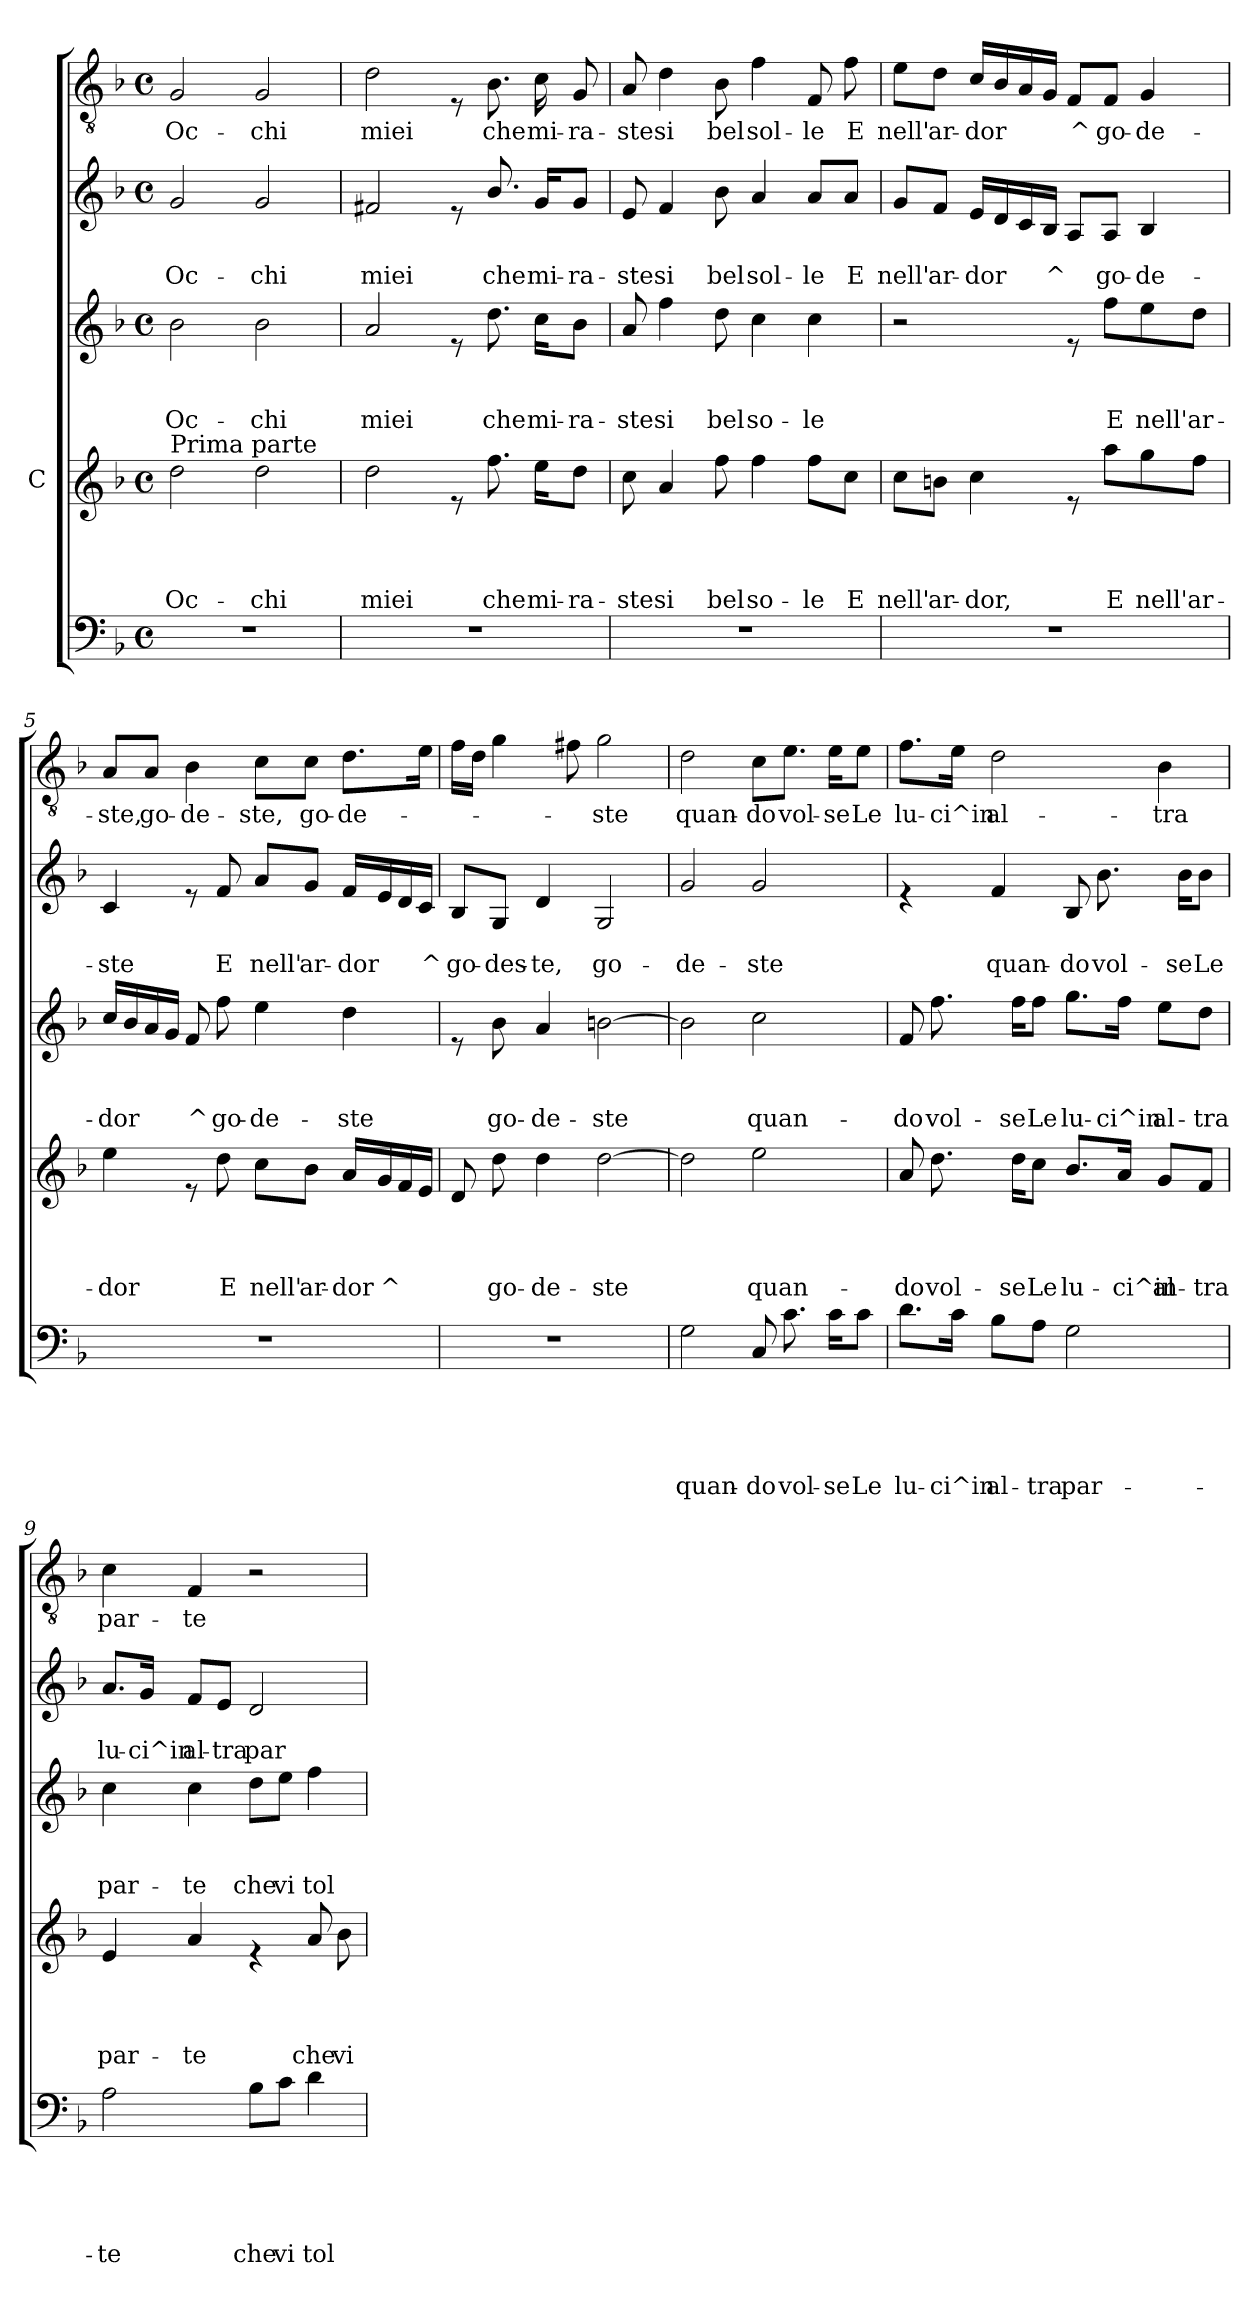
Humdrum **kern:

**kern	**text	**text	**text	**text	**text	**kern	**text	**text	**text	**text	**kern	**text	**text	**text	**kern	**text	**text	**kern	**text
*part5	*part5	*part5	*part5	*part5	*part5	*part4	*part4	*part4	*part4	*part4	*part3	*part3	*part3	*part3	*part2	*part2	*part2	*part1	*part1
*staff5	*staff5	*staff5	*staff5	*staff5	*staff5	*staff4	*staff4	*staff4	*staff4	*staff4	*staff3	*staff3	*staff3	*staff3	*staff2	*staff2	*staff2	*staff1	*staff1
*	*	*	*	*	*	*I"C	*	*	*	*	*	*	*	*	*	*	*	*	*
*clefF4	*	*	*	*	*	*clefG2	*	*	*	*	*clefG2	*	*	*	*clefG2	*	*	*clefGv2	*
*k[b-]	*	*	*	*	*	*k[b-]	*	*	*	*	*k[b-]	*	*	*	*k[b-]	*	*	*k[b-]	*
*F:	*	*	*	*	*	*F:	*	*	*	*	*F:	*	*	*	*F:	*	*	*F:	*
*M4/4	*	*	*	*	*	*M4/4	*	*	*	*	*M4/4	*	*	*	*M4/4	*	*	*M4/4	*
*met(c)	*	*	*	*	*	*met(c)	*	*	*	*	*met(c)	*	*	*	*met(c)	*	*	*met(c)	*
=1	=1	=1	=1	=1	=1	=1	=1	=1	=1	=1	=1	=1	=1	=1	=1	=1	=1	=1	=1
!	!	!	!	!	!	!LO:TX:a:t=Prima parte	!	!	!	!	!	!	!	!	!	!	!	!	!
!	!	!	!	!	!	!	!	!	!	!LO:LY:b	!	!	!	!LO:LY:b	!	!	!LO:LY:b	!	!LO:LY:b
1r	.	.	.	.	.	2dd\	.	.	.	Oc-	2b-\	.	.	Oc-	2g/	.	Oc-	2G/	Oc-
!	!	!	!	!	!	!	!	!	!	!LO:LY:b	!	!	!	!LO:LY:b	!	!	!LO:LY:b	!	!LO:LY:b
.	.	.	.	.	.	2dd\	.	.	.	-chi	2b-\	.	.	-chi	2g/	.	-chi	2G/	-chi
=2	=2	=2	=2	=2	=2	=2	=2	=2	=2	=2	=2	=2	=2	=2	=2	=2	=2	=2	=2
!	!	!	!	!	!	!	!	!	!	!LO:LY:b	!	!	!	!LO:LY:b	!	!	!LO:LY:b	!	!LO:LY:b
1r	.	.	.	.	.	2dd\	.	.	.	miei	2a/	.	.	miei	2f#X/	.	miei	2d\	miei
.	.	.	.	.	.	8re	.	.	.	.	8re	.	.	.	8re	.	.	8rE	.
!	!	!	!	!	!	!	!	!	!	!LO:LY:b	!	!	!	!LO:LY:b	!	!	!LO:LY:b	!	!LO:LY:b
.	.	.	.	.	.	8.ff\	.	.	.	che	8.dd\	.	.	che	8.b-/	.	che	8.B-\	che
!	!	!	!	!	!	!	!	!	!	!LO:LY:b	!	!	!	!LO:LY:b	!	!	!LO:LY:b	!	!LO:LY:b
.	.	.	.	.	.	16ee\KL	.	.	.	mi-	16cc\KL	.	.	mi-	16g/KL	.	mi-	16c\	mi-
!	!	!	!	!	!	!	!	!	!	!LO:LY:b	!	!	!	!LO:LY:b	!	!	!LO:LY:b	!	!LO:LY:b
.	.	.	.	.	.	8dd\J	.	.	.	-ra-	8b-\J	.	.	-ra-	8g/J	.	-ra-	8G/	-ra-
=3	=3	=3	=3	=3	=3	=3	=3	=3	=3	=3	=3	=3	=3	=3	=3	=3	=3	=3	=3
!	!	!	!	!	!	!	!	!	!	!LO:LY:b	!	!	!	!LO:LY:b	!	!	!LO:LY:b	!	!LO:LY:b
1r	.	.	.	.	.	8cc\	.	.	.	-ste	8a/	.	.	-ste	8e/	.	-ste	8A/	-ste
!	!	!	!	!	!	!	!	!	!	!LO:LY:b	!	!	!	!LO:LY:b	!	!	!LO:LY:b	!	!LO:LY:b
.	.	.	.	.	.	4a/	.	.	.	si	4ff\	.	.	si	4f/	.	si	4d\	si
!	!	!	!	!	!	!	!	!	!	!LO:LY:b	!	!	!	!LO:LY:b	!	!	!LO:LY:b	!	!LO:LY:b
.	.	.	.	.	.	8ff\	.	.	.	bel	8dd\	.	.	bel	8b-\	.	bel	8B-\	bel
!	!	!	!	!	!	!	!	!	!	!LO:LY:b	!	!	!	!LO:LY:b	!	!	!LO:LY:b	!	!LO:LY:b
.	.	.	.	.	.	4ff\	.	.	.	so-	4cc\	.	.	so-	4a/	.	sol-	4f\	sol-
!	!	!	!	!	!	!	!	!	!	!LO:LY:b	!	!	!	!LO:LY:b	!	!	!LO:LY:b	!	!LO:LY:b
.	.	.	.	.	.	8ff\L	.	.	.	-le	4cc\	.	.	-le	8a/L	.	-le	8F/	-le
!	!	!	!	!	!	!	!	!	!	!LO:LY:b	!	!	!	!	!	!	!LO:LY:b	!	!LO:LY:b
.	.	.	.	.	.	8cc\J	.	.	.	E	.	.	.	.	8a/J	.	E	8f\	E
!!LO:LB:g=z
=4	=4	=4	=4	=4	=4	=4	=4	=4	=4	=4	=4	=4	=4	=4	=4	=4	=4	=4	=4
!	!	!	!	!	!	!	!	!	!	!LO:LY:b	!	!	!	!	!	!	!LO:LY:b	!	!LO:LY:b
1r	.	.	.	.	.	8cc\L	.	.	.	nell'	2r	.	.	.	8g/L	.	nell'	8e\L	nell'
!	!	!	!	!	!	!	!	!	!	!LO:LY:b	!	!	!	!	!	!	!LO:LY:b	!	!LO:LY:b
.	.	.	.	.	.	8bn\J	.	.	.	ar-	.	.	.	.	8f/J	.	ar-	8d\J	ar-
!	!	!	!	!	!	!	!	!	!	!LO:LY:b	!	!	!	!	!	!	!LO:LY:b	!	!LO:LY:b
.	.	.	.	.	.	4cc\	.	.	.	-dor,	.	.	.	.	16e/LL	.	-dor	16c/LL	-dor
.	.	.	.	.	.	.	.	.	.	.	.	.	.	.	16d/	.	.	16B-/	.
.	.	.	.	.	.	.	.	.	.	.	.	.	.	.	16c/	.	.	16A/	.
!	!	!	!	!	!	!	!	!	!	!	!	!	!	!	!	!	!LO:LY:b	!	!
.	.	.	.	.	.	.	.	.	.	.	.	.	.	.	16B-/JJ	.	^	16G/JJ	.
!	!	!	!	!	!	!	!	!	!	!	!	!	!	!	!	!	!	!	!LO:LY:b
.	.	.	.	.	.	8re	.	.	.	.	8re	.	.	.	8A/L	.	.	8F/L	^
!	!	!	!	!	!	!	!	!	!	!LO:LY:b	!	!	!	!LO:LY:b	!	!	!LO:LY:b	!	!LO:LY:b
.	.	.	.	.	.	8aa\L	.	.	.	E	8ff\L	.	.	E	8A/J	.	go-	8F/J	go-
!	!	!	!	!	!	!	!	!	!	!LO:LY:b	!	!	!	!LO:LY:b	!	!	!LO:LY:b	!	!LO:LY:b
.	.	.	.	.	.	8gg\	.	.	.	nell'	8ee\	.	.	nell'	4B-/	.	-de-	4G/	-de-
!	!	!	!	!	!	!	!	!	!	!LO:LY:b	!	!	!	!LO:LY:b	!	!	!	!	!
.	.	.	.	.	.	8ff\J	.	.	.	ar-	8dd\J	.	.	ar-	.	.	.	.	.
=5	=5	=5	=5	=5	=5	=5	=5	=5	=5	=5	=5	=5	=5	=5	=5	=5	=5	=5	=5
!	!	!	!	!	!	!	!	!	!	!LO:LY:b	!	!	!	!LO:LY:b	!	!	!LO:LY:b	!	!LO:LY:b
1r	.	.	.	.	.	4ee\	.	.	.	-dor	16cc/LL	.	.	-dor	4c/	.	-ste	8A/L	-ste,
.	.	.	.	.	.	.	.	.	.	.	16b-/	.	.	.	.	.	.	.	.
!	!	!	!	!	!	!	!	!	!	!	!	!	!	!	!	!	!	!	!LO:LY:b
.	.	.	.	.	.	.	.	.	.	.	16a/	.	.	.	.	.	.	8A/J	go-
.	.	.	.	.	.	.	.	.	.	.	16g/JJ	.	.	.	.	.	.	.	.
!	!	!	!	!	!	!	!	!	!	!	!	!	!	!LO:LY:b	!	!	!	!	!LO:LY:b
.	.	.	.	.	.	8re	.	.	.	.	8f/	.	.	^	8re	.	.	4B-\	-de-
!	!	!	!	!	!	!	!	!	!	!LO:LY:b	!	!	!	!LO:LY:b	!	!	!LO:LY:b	!	!
.	.	.	.	.	.	8dd\	.	.	.	E	8ff\	.	.	go-	8f/	.	E	.	.
!	!	!	!	!	!	!	!	!	!	!LO:LY:b	!	!	!	!LO:LY:b	!	!	!LO:LY:b	!	!LO:LY:b
.	.	.	.	.	.	8cc\L	.	.	.	nell'	4ee\	.	.	-de-	8a/L	.	nell'	8c\L	-ste,
!	!	!	!	!	!	!	!	!	!	!LO:LY:b	!	!	!	!	!	!	!LO:LY:b	!	!LO:LY:b
.	.	.	.	.	.	8b-\J	.	.	.	ar-	.	.	.	.	8g/J	.	ar-	8c\J	go-
!	!	!	!	!	!	!	!	!	!	!LO:LY:b	!	!	!	!LO:LY:b	!	!	!LO:LY:b	!	!LO:LY:b
.	.	.	.	.	.	16a/LL	.	.	.	-dor	4dd\	.	.	-ste	16f/LL	.	-dor	8.d\L	-de-
!	!	!	!	!	!	!	!	!	!	!LO:LY:b	!	!	!	!	!	!	!	!	!
.	.	.	.	.	.	16g/	.	.	.	^	.	.	.	.	16e/	.	.	.	.
.	.	.	.	.	.	16f/	.	.	.	.	.	.	.	.	16d/	.	.	.	.
!	!	!	!	!	!	!	!	!	!	!	!	!	!	!	!	!	!LO:LY:b	!	!
.	.	.	.	.	.	16e/JJ	.	.	.	.	.	.	.	.	16c/JJ	.	^	16e\Jk	.
=6	=6	=6	=6	=6	=6	=6	=6	=6	=6	=6	=6	=6	=6	=6	=6	=6	=6	=6	=6
!	!	!	!	!	!	!	!	!	!	!	!	!	!	!	!	!	!LO:LY:b	!	!
1r	.	.	.	.	.	8d/	.	.	.	.	8re	.	.	.	8B-/L	.	go-	16f\LL	.
.	.	.	.	.	.	.	.	.	.	.	.	.	.	.	.	.	.	16d\JJ	.
!	!	!	!	!	!	!	!	!	!	!LO:LY:b	!	!	!	!LO:LY:b	!	!	!LO:LY:b	!	!
.	.	.	.	.	.	8dd\	.	.	.	go-	8b-\	.	.	go-	8G/J	.	-des-	4g\	.
!	!	!	!	!	!	!	!	!	!	!LO:LY:b	!	!	!	!LO:LY:b	!	!	!LO:LY:b	!	!
.	.	.	.	.	.	4dd\	.	.	.	-de-	4a/	.	.	-de-	4d/	.	-te,	.	.
.	.	.	.	.	.	.	.	.	.	.	.	.	.	.	.	.	.	8f#X\	.
!	!	!	!	!	!	!	!	!	!	!LO:LY:b	!	!	!	!LO:LY:b	!	!	!LO:LY:b	!	!LO:LY:b
.	.	.	.	.	.	[>2dd\	.	.	.	-ste	[>2bn\	.	.	-ste	2G/	.	go-	2g\	-ste
!!LO:LB:g=z
=7	=7	=7	=7	=7	=7	=7	=7	=7	=7	=7	=7	=7	=7	=7	=7	=7	=7	=7	=7
!	!	!	!	!	!LO:LY:b	!	!	!	!	!	!	!	!	!	!	!	!LO:LY:b	!	!LO:LY:b
2G\	.	.	.	.	quan-	2dd\]	.	.	.	.	2b\]	.	.	.	2g/	.	-de-	2d\	quan-
!	!	!	!	!	!LO:LY:b	!	!	!	!	!LO:LY:b	!	!	!	!LO:LY:b	!	!	!LO:LY:b	!	!LO:LY:b
8C/	.	.	.	.	-do	2ee\	.	.	.	quan-	2cc\	.	.	quan-	2g/	.	-ste	8c\L	-do
!	!	!	!	!	!LO:LY:b	!	!	!	!	!	!	!	!	!	!	!	!	!	!LO:LY:b
8.c\	.	.	.	.	vol-	.	.	.	.	.	.	.	.	.	.	.	.	8.e\J	vol-
!	!	!	!	!	!LO:LY:b	!	!	!	!	!	!	!	!	!	!	!	!	!	!LO:LY:b
16c\KL	.	.	.	.	-se	.	.	.	.	.	.	.	.	.	.	.	.	16e\KL	-se
!	!	!	!	!	!LO:LY:b	!	!	!	!	!	!	!	!	!	!	!	!	!	!LO:LY:b
8c\J	.	.	.	.	Le	.	.	.	.	.	.	.	.	.	.	.	.	8e\J	Le
=8	=8	=8	=8	=8	=8	=8	=8	=8	=8	=8	=8	=8	=8	=8	=8	=8	=8	=8	=8
!	!	!	!	!	!LO:LY:b	!	!	!	!	!LO:LY:b	!	!	!	!LO:LY:b	!	!	!	!	!LO:LY:b
*	*	*	*	*	*	*^	*	*	*	*	*	*	*	*	*	*	*	*	*
8.d\L	.	.	.	.	lu-	8a/	8ryy	.	.	.	-do	8f/	.	.	-do	4re	.	.	8.f\L	lu-
!	!	!	!	!	!	!	!	!	!	!	!LO:LY:b	!	!	!	!LO:LY:b	!	!	!	!	!
.	.	.	.	.	.	4.ryy	8.dd\	.	.	.	vol-	8.ff\	.	.	vol-	.	.	.	.	.
!	!	!	!	!	!LO:LY:b	!	!	!	!	!	!	!	!	!	!	!	!	!	!	!LO:LY:b
16c\Jk	.	.	.	.	-ci^in	.	.	.	.	.	.	.	.	.	.	.	.	.	16e\Jk	-ci^in
!	!	!	!	!	!LO:LY:b	!	!	!	!	!	!	!	!	!	!	!	!	!LO:LY:b	!	!LO:LY:b
8B-\L	.	.	.	.	al-	.	.	.	.	.	.	.	.	.	.	4f/	.	quan-	2d\	al-
!	!	!	!	!	!	!	!	!	!	!	!LO:LY:b	!	!	!	!LO:LY:b	!	!	!	!	!
.	.	.	.	.	.	.	16dd\KL	.	.	.	-se	16ff\KL	.	.	-se	.	.	.	.	.
!	!	!	!	!	!LO:LY:b	!	!	!	!	!	!LO:LY:b	!	!	!	!LO:LY:b	!	!	!	!	!
8A\J	.	.	.	.	-tra	.	8cc\J	.	.	.	Le	8ff\J	.	.	Le	.	.	.	.	.
!	!	!	!	!	!LO:LY:b	!	!	!	!	!	!LO:LY:b	!	!	!	!LO:LY:b	!	!	!LO:LY:b	!	!
2G\	.	.	.	.	par-	8.b-/L	4ryy	.	.	.	lu-	8.gg\L	.	.	lu-	8B-/	.	-do	.	.
!	!	!	!	!	!	!	!	!	!	!	!	!	!	!	!	!	!	!LO:LY:b	!	!
.	.	.	.	.	.	.	.	.	.	.	.	.	.	.	.	8.b-\	.	vol-	.	.
!	!	!	!	!	!	!	!	!	!	!	!LO:LY:b	!	!	!	!LO:LY:b	!	!	!	!	!
.	.	.	.	.	.	16a/Jk	.	.	.	.	-ci^in	16ff\Jk	.	.	-ci^in	.	.	.	.	.
!	!	!	!	!	!	!	!	!	!	!	!LO:LY:b	!	!	!	!LO:LY:b	!	!	!	!	!LO:LY:b
.	.	.	.	.	.	4ryy	8g/L	.	.	.	al-	8ee\L	.	.	al-	.	.	.	4B-\	-tra
!	!	!	!	!	!	!	!	!	!	!	!	!	!	!	!	!	!	!LO:LY:b	!	!
.	.	.	.	.	.	.	.	.	.	.	.	.	.	.	.	16b-\KL	.	-se	.	.
!	!	!	!	!	!	!	!	!	!	!	!LO:LY:b	!	!	!	!LO:LY:b	!	!	!LO:LY:b	!	!
.	.	.	.	.	.	.	8f/J	.	.	.	-tra	8dd\J	.	.	-tra	8b-\J	.	Le	.	.
=9	=9	=9	=9	=9	=9	=9	=9	=9	=9	=9	=9	=9	=9	=9	=9	=9	=9	=9	=9	=9
!	!	!	!	!	!LO:LY:b	!	!	!	!	!	!LO:LY:b	!	!	!	!LO:LY:b	!	!	!LO:LY:b	!	!LO:LY:b
*	*	*	*	*	*	*v	*v	*	*	*	*	*	*	*	*	*	*	*	*	*
2A\	.	.	.	.	-te	4e/	.	.	.	par-	4cc\	.	.	par-	8.a/L	.	lu-	4c\	par-
!	!	!	!	!	!	!	!	!	!	!	!	!	!	!	!	!	!LO:LY:b	!	!
.	.	.	.	.	.	.	.	.	.	.	.	.	.	.	16g/Jk	.	-ci^in	.	.
!	!	!	!	!	!	!	!	!	!	!LO:LY:b	!	!	!	!LO:LY:b	!	!	!LO:LY:b	!	!LO:LY:b
.	.	.	.	.	.	4a/	.	.	.	-te	4cc\	.	.	-te	8f/L	.	al-	4F/	-te
!	!	!	!	!	!	!	!	!	!	!	!	!	!	!	!	!	!LO:LY:b	!	!
.	.	.	.	.	.	.	.	.	.	.	.	.	.	.	8e/J	.	-tra	.	.
!	!	!	!	!	!LO:LY:b	!	!	!	!	!	!	!	!	!LO:LY:b	!	!	!LO:LY:b	!	!
8B-\L	.	.	.	.	che	4re	.	.	.	.	8dd\L	.	.	che	2d/	.	par-	2r	.
!	!	!	!	!	!LO:LY:b	!	!	!	!	!	!	!	!	!LO:LY:b	!	!	!	!	!
8c\J	.	.	.	.	vi	.	.	.	.	.	8ee\J	.	.	vi	.	.	.	.	.
!	!	!	!	!	!LO:LY:b	!	!	!	!	!LO:LY:b	!	!	!	!LO:LY:b	!	!	!	!	!
4d\	.	.	.	.	tol-	8a/	.	.	.	che	4ff\	.	.	tol-	.	.	.	.	.
!	!	!	!	!	!	!	!	!	!	!LO:LY:b	!	!	!	!	!	!	!	!	!
.	.	.	.	.	.	8b-\	.	.	.	vi	.	.	.	.	.	.	.	.	.
=	=	=	=	=	=	=	=	=	=	=	=	=	=	=	=	=	=	=	=
*-	*-	*-	*-	*-	*-	*-	*-	*-	*-	*-	*-	*-	*-	*-	*-	*-	*-	*-	*-
